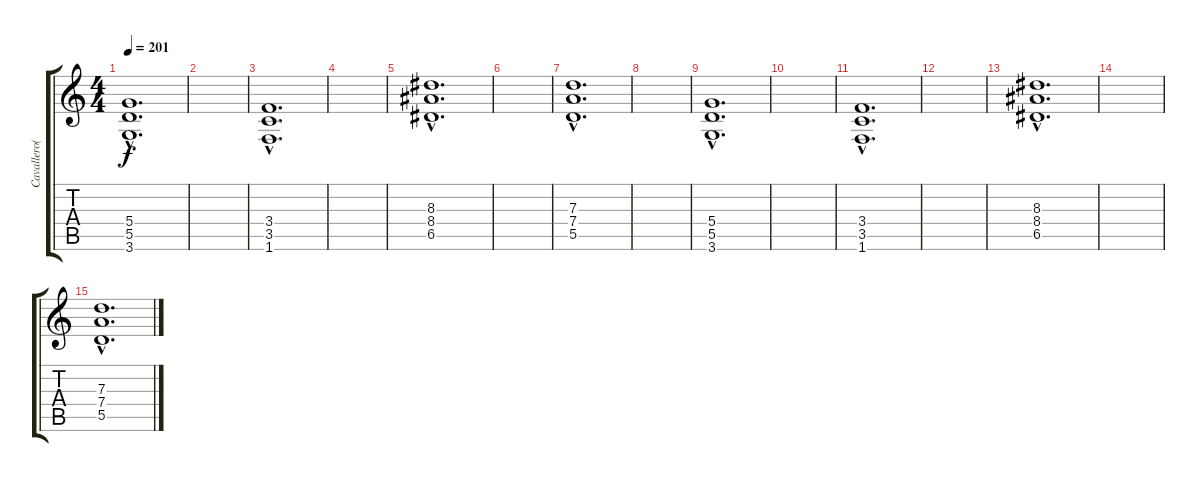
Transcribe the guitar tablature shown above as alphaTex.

\track ("Cavallero(Dist.)" "Cavallero(") {instrument distortionguitar}
\staff {score tabs}
\tuning (E4 B3 G3 D3 A2 E2) {hide}
\ts (4 4)
\tempo 201
\clef g2
\ks c
(5.4{hac} 5.5{hac} 3.6{hac}).1{d dy f} |
|
(3.4{hac} 3.5{hac} 1.6{hac}).1{d} |
|
(8.3{hac} 8.4{hac} 6.5{hac}).1{d} |
|
(7.3{hac} 7.4{hac} 5.5{hac}).1{d} |
|
(5.4{hac} 5.5{hac} 3.6{hac}).1{d} |
|
(3.4{hac} 3.5{hac} 1.6{hac}).1{d} |
|
(8.3{hac} 8.4{hac} 6.5{hac}).1{d} |
|
(7.3{hac} 7.4{hac} 5.5{hac}).1{d}
